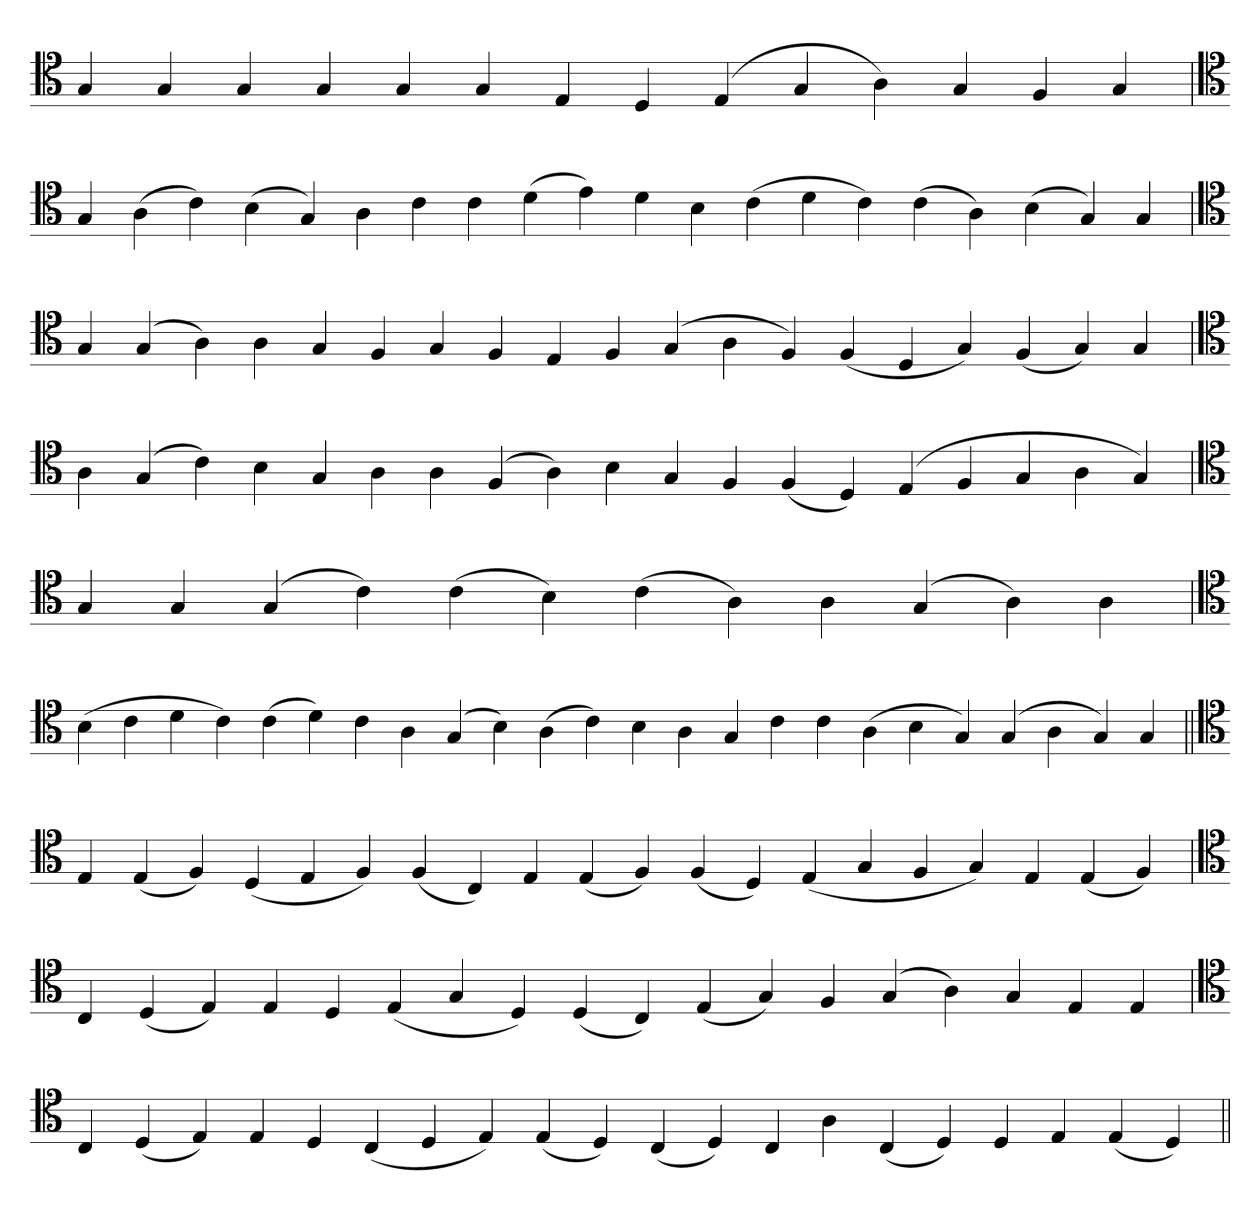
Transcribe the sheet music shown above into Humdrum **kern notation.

**kern
*part1
*staff1
*clefC4
=
4G
4G
4G
4G
4G
4G
4E
4D
(4E
4G
4A)
4G
4F
4G
=`
*clefC4
4G
(4A
4c)
(4B
4G)
4A
4c
4c
(4d
4e)
4d
4B
(4c
4d
4c)
(4c
4A)
(4B
4G)
4G
=
*clefC4
4G
(4G
4A)
4A
4G
4F
4G
4F
4E
4F
(4G
4A
4F)
(4F
4D
4G)
(4F
4G)
4G
=`
*clefC4
4A
(4G
4c)
4B
4G
4A
4A
(4F
4A)
4B
4G
4F
(4F
4D)
(4E
4F
4G
4A
4G)
=
*clefC4
4G
4G
(4G
4c)
(4c
4B)
(4c
4A)
4A
(4G
4A)
4A
='
*clefC4
(4B
4c
4d
4c)
(4c
4d)
4c
4A
(4G
4B)
(4A
4c)
4B
4A
4G
4c
4c
(4A
4B
4G)
(4G
4A
4G)
4G
=||
*clefC4
4E
(4E
4F)
(4D
4E
4F)
(4F
4C)
4E
(4E
4F)
(4F
4D)
(4E
4G
4F
4G)
4E
(4E
4F)
='
*clefC4
4C
(4D
4E)
4E
4D
(4E
4G
4D)
(4D
4C)
(4E
4G)
4F
(4G
4A)
4G
4E
4E
='
*clefC4
4C
(4D
4E)
4E
4D
(4C
4D
4E)
(4E
4D)
(4C
4D)
4C
4A
(4C
4D)
4D
4E
(4E
4D)
=||
*-
